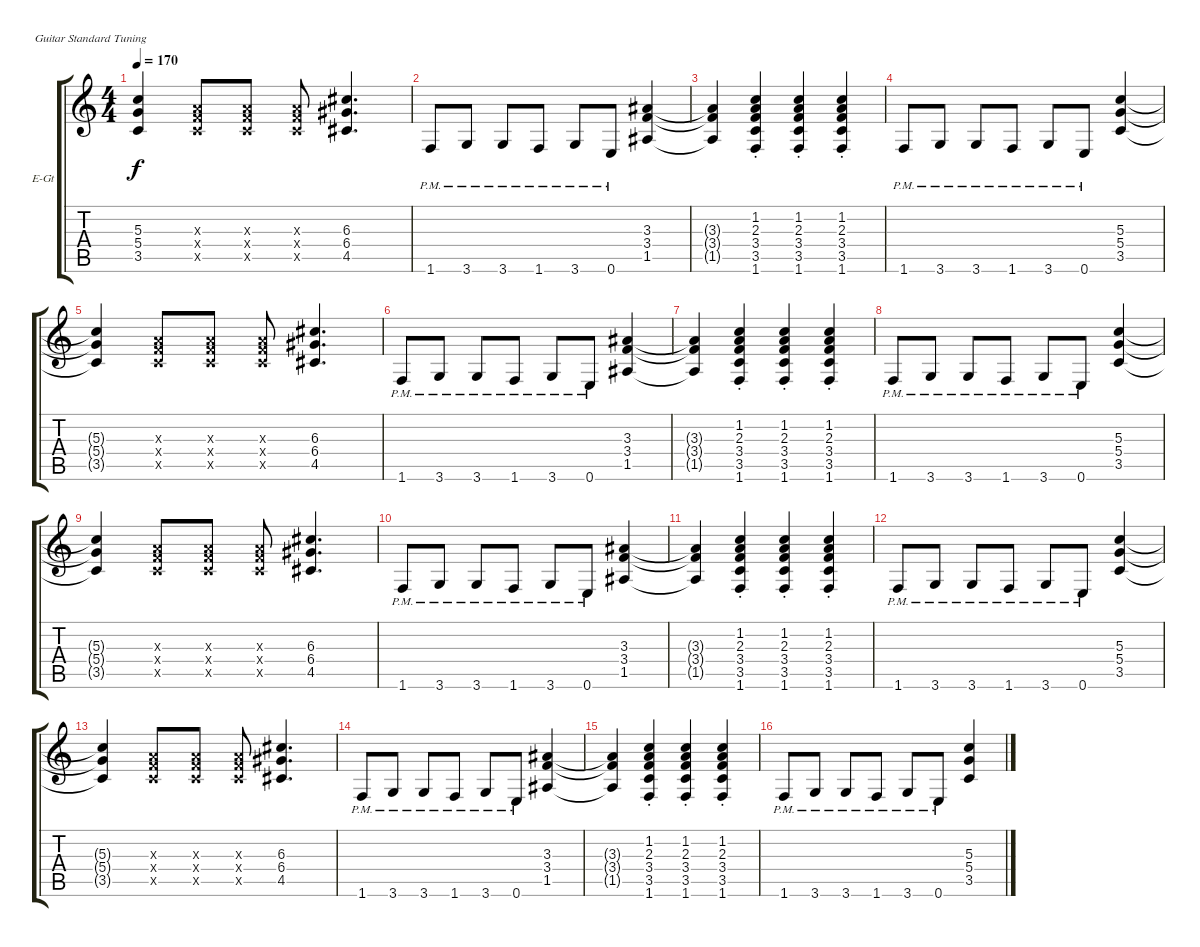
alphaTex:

\bracketExtendMode groupsimilarinstruments
\firstSystemTrackNameOrientation horizontal
\otherSystemsTrackNameOrientation horizontal
\track ("Guitar 1" "E-Gt") {instrument distortionguitar}
\staff {score tabs}
\tuning (E4 B3 G3 D3 A2 E2)
\ts (4 4)
\tempo 170
\clef g2
\ks c
(5.3{t} 5.4{t} 3.5{t}).4{dy f} (2.3{x} 3.4{x} 3.5{x}).8 (2.3{x} 3.4{x} 3.5{x}).8 (2.3{x} 3.4{x} 3.5{x}).8 (6.3 6.4 4.5).4{d} |
1.6{pm}.8 3.6{pm}.8 3.6{pm}.8 1.6{pm}.8 3.6{pm}.8 0.6{pm}.8 (3.3 3.4 1.5).4 |
(3.3{t} 3.4{t} 1.5{t}).4 (1.2{st} 2.3{st} 3.4{st} 3.5{st} 1.6{st}).4 (1.2{st} 2.3{st} 3.4{st} 3.5{st} 1.6{st}).4 (1.2{st} 2.3{st} 3.4{st} 3.5{st} 1.6{st}).4 |
1.6{pm}.8 3.6{pm}.8 3.6{pm}.8 1.6{pm}.8 3.6{pm}.8 0.6{pm}.8 (5.3 5.4 3.5).4 |
(5.3{t} 5.4{t} 3.5{t}).4 (2.3{x} 3.4{x} 3.5{x}).8 (2.3{x} 3.4{x} 3.5{x}).8 (2.3{x} 3.4{x} 3.5{x}).8 (6.3 6.4 4.5).4{d} |
1.6{pm}.8 3.6{pm}.8 3.6{pm}.8 1.6{pm}.8 3.6{pm}.8 0.6{pm}.8 (3.3 3.4 1.5).4 |
(3.3{t} 3.4{t} 1.5{t}).4 (1.2{st} 2.3{st} 3.4{st} 3.5{st} 1.6{st}).4 (1.2{st} 2.3{st} 3.4{st} 3.5{st} 1.6{st}).4 (1.2{st} 2.3{st} 3.4{st} 3.5{st} 1.6{st}).4 |
1.6{pm}.8 3.6{pm}.8 3.6{pm}.8 1.6{pm}.8 3.6{pm}.8 0.6{pm}.8 (5.3 5.4 3.5).4 |
(5.3{t} 5.4{t} 3.5{t}).4 (2.3{x} 3.4{x} 3.5{x}).8 (2.3{x} 3.4{x} 3.5{x}).8 (2.3{x} 3.4{x} 3.5{x}).8 (6.3 6.4 4.5).4{d} |
1.6{pm}.8 3.6{pm}.8 3.6{pm}.8 1.6{pm}.8 3.6{pm}.8 0.6{pm}.8 (3.3 3.4 1.5).4 |
(3.3{t} 3.4{t} 1.5{t}).4 (1.2{st} 2.3{st} 3.4{st} 3.5{st} 1.6{st}).4 (1.2{st} 2.3{st} 3.4{st} 3.5{st} 1.6{st}).4 (1.2{st} 2.3{st} 3.4{st} 3.5{st} 1.6{st}).4 |
1.6{pm}.8 3.6{pm}.8 3.6{pm}.8 1.6{pm}.8 3.6{pm}.8 0.6{pm}.8 (5.3 5.4 3.5).4 |
(5.3{t} 5.4{t} 3.5{t}).4 (2.3{x} 3.4{x} 3.5{x}).8 (2.3{x} 3.4{x} 3.5{x}).8 (2.3{x} 3.4{x} 3.5{x}).8 (6.3 6.4 4.5).4{d} |
1.6{pm}.8 3.6{pm}.8 3.6{pm}.8 1.6{pm}.8 3.6{pm}.8 0.6{pm}.8 (3.3 3.4 1.5).4 |
(3.3{t} 3.4{t} 1.5{t}).4 (1.2{st} 2.3{st} 3.4{st} 3.5{st} 1.6{st}).4 (1.2{st} 2.3{st} 3.4{st} 3.5{st} 1.6{st}).4 (1.2{st} 2.3{st} 3.4{st} 3.5{st} 1.6{st}).4 |
1.6{pm}.8 3.6{pm}.8 3.6{pm}.8 1.6{pm}.8 3.6{pm}.8 0.6{pm}.8 (5.3 5.4 3.5).4
